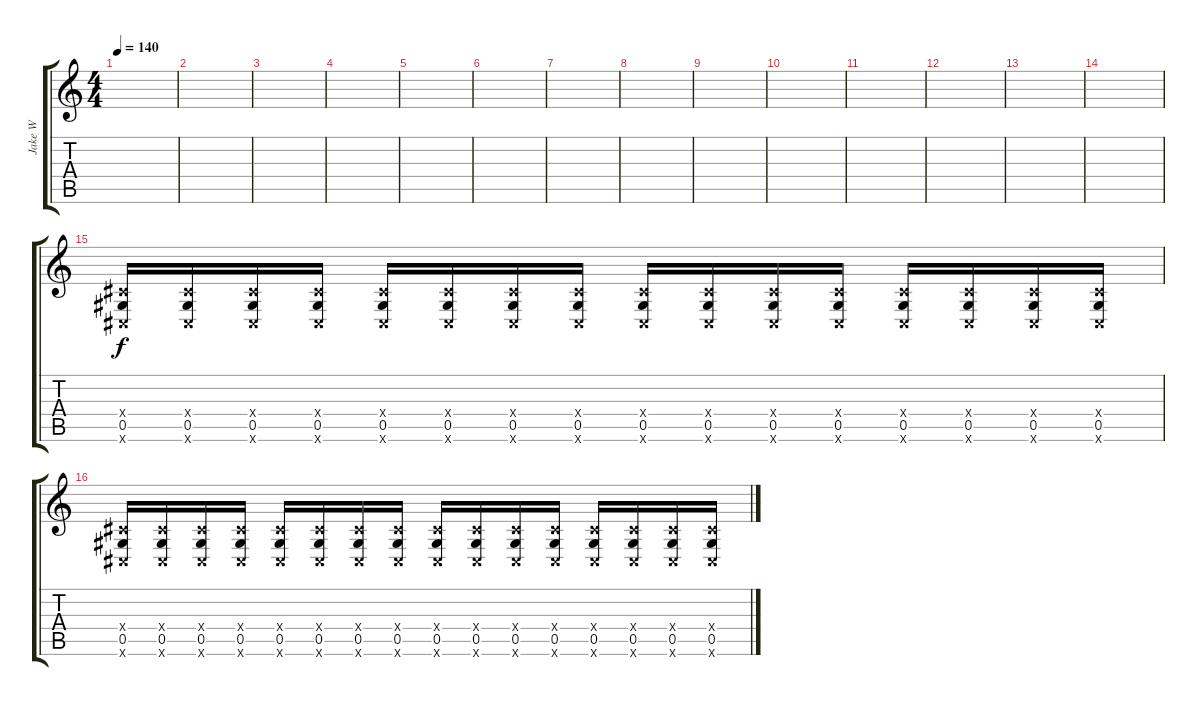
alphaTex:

\track ("Jake W" "Jake W") {instrument distortionguitar}
\staff {score tabs}
\tuning (Eb4 Bb3 Gb3 Db3 Ab2 Db2) {hide}
\ts (4 4)
\tempo 140
\clef g2
\ks c
|
|
|
|
|
|
|
|
|
|
|
|
|
|
(0.4{x} 0.5 0.6{x}).16 (0.4{x} 0.5 0.6{x}).16 (0.4{x} 0.5 0.6{x}).16 (0.4{x} 0.5 0.6{x}).16 (0.4{x} 0.5 0.6{x}).16 (0.4{x} 0.5 0.6{x}).16 (0.4{x} 0.5 0.6{x}).16 (0.4{x} 0.5 0.6{x}).16 (0.4{x} 0.5 0.6{x}).16 (0.4{x} 0.5 0.6{x}).16 (0.4{x} 0.5 0.6{x}).16 (0.4{x} 0.5 0.6{x}).16 (0.4{x} 0.5 0.6{x}).16 (0.4{x} 0.5 0.6{x}).16 (0.4{x} 0.5 0.6{x}).16 (0.4{x} 0.5 0.6{x}).16 |
(0.4{x} 0.5 0.6{x}).16 (0.4{x} 0.5 0.6{x}).16 (0.4{x} 0.5 0.6{x}).16 (0.4{x} 0.5 0.6{x}).16 (0.4{x} 0.5 0.6{x}).16 (0.4{x} 0.5 0.6{x}).16 (0.4{x} 0.5 0.6{x}).16 (0.4{x} 0.5 0.6{x}).16 (0.4{x} 0.5 0.6{x}).16 (0.4{x} 0.5 0.6{x}).16 (0.4{x} 0.5 0.6{x}).16 (0.4{x} 0.5 0.6{x}).16 (0.4{x} 0.5 0.6{x}).16 (0.4{x} 0.5 0.6{x}).16 (0.4{x} 0.5 0.6{x}).16 (0.4{x} 0.5 0.6{x}).16
